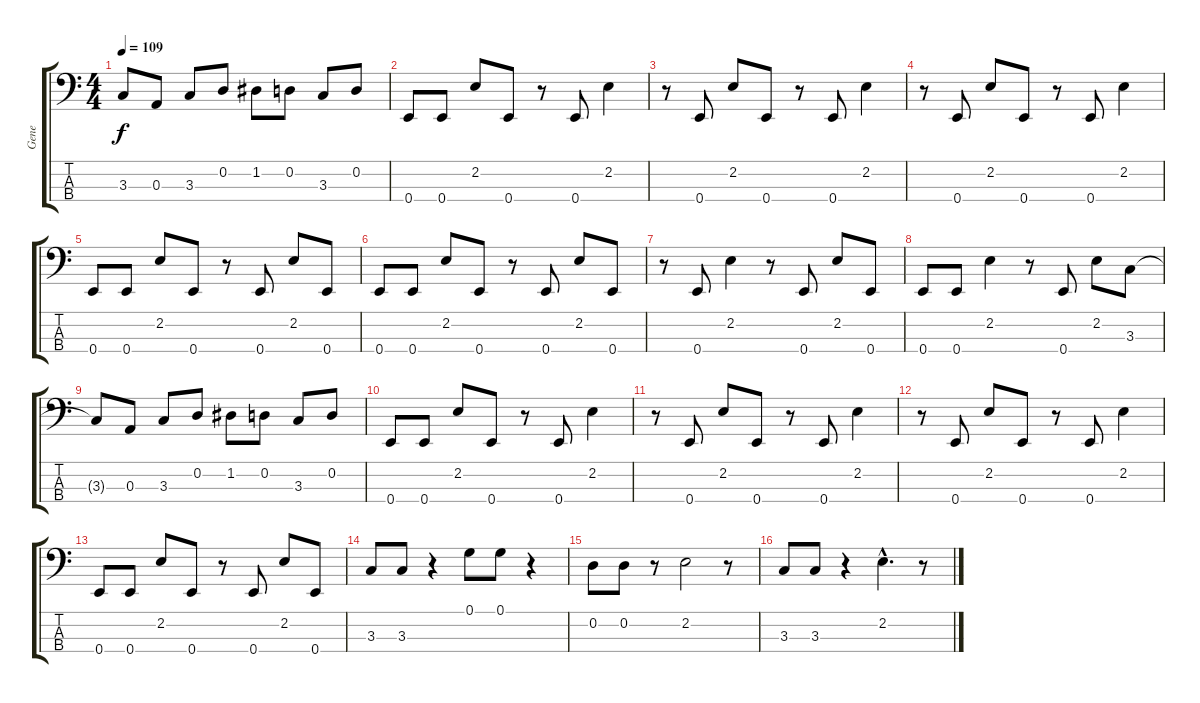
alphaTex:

\track ("Gene" "Gene") {instrument electricbassfinger}
\staff {score tabs}
\tuning (G2 D2 A1 E1) {hide}
\ts (4 4)
\tempo 109
\clef f4
\ks c
3.3{t}.8{dy f} 0.3.8 3.3.8 0.2.8 1.2.8 0.2.8 3.3.8 0.2.8 |
0.4.8 0.4.8 2.2.8 0.4.8 r.8 0.4.8 2.2.4 |
r.8 0.4.8 2.2.8 0.4.8 r.8 0.4.8 2.2.4 |
r.8 0.4.8 2.2.8 0.4.8 r.8 0.4.8 2.2.4 |
0.4.8 0.4.8 2.2.8 0.4.8 r.8 0.4.8 2.2.8 0.4.8 |
0.4.8 0.4.8 2.2.8 0.4.8 r.8 0.4.8 2.2.8 0.4.8 |
r.8 0.4.8 2.2.4 r.8 0.4.8 2.2.8 0.4.8 |
0.4.8 0.4.8 2.2.4 r.8 0.4.8 2.2.8 3.3.8 |
3.3{t}.8 0.3.8 3.3.8 0.2.8 1.2.8 0.2.8 3.3.8 0.2.8 |
0.4.8 0.4.8 2.2.8 0.4.8 r.8 0.4.8 2.2.4 |
r.8 0.4.8 2.2.8 0.4.8 r.8 0.4.8 2.2.4 |
r.8 0.4.8 2.2.8 0.4.8 r.8 0.4.8 2.2.4 |
0.4.8 0.4.8 2.2.8 0.4.8 r.8 0.4.8 2.2.8 0.4.8 |
3.3.8 3.3.8 r.4 0.1.8 0.1.8 r.4 |
0.2.8 0.2.8 r.8 2.2.2 r.8 |
3.3.8 3.3.8 r.4 2.2{hac}.4{d} r.8
